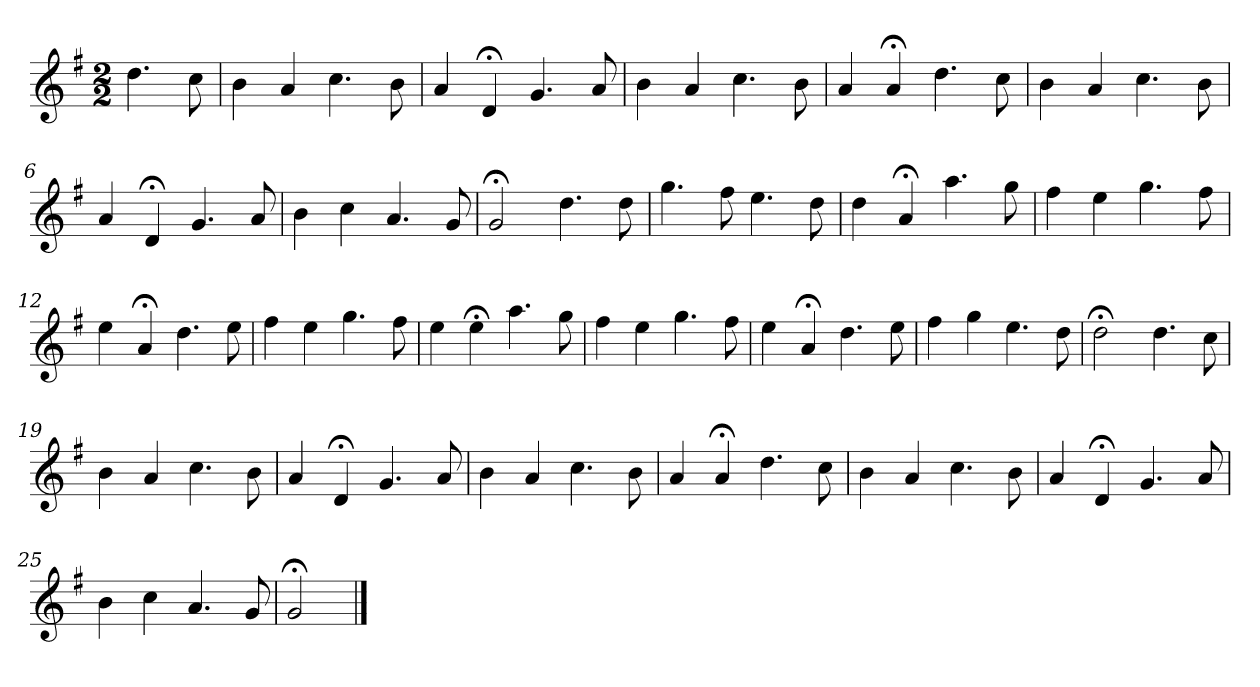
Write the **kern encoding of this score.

**kern
*part1
*staff1
*k[f#]
*G:
*M2/2
*MM120
=
4.dd
8cc
=1
4b
4a
4.cc
8b
=2
4a
4d;<
4.g
8a
=3
4b
4a
4.cc
8b
=4
4a
4a;<
4.dd
8cc
=5
4b
4a
4.cc
8b
=6
4a
4d;<
4.g
8a
=7
4b
4cc
4.a
8g
=8
2g;<
4.dd
8dd
=9
4.gg
8ff#
4.ee
8dd
=10
4dd
4a;<
4.aa
8gg
=11
4ff#
4ee
4.gg
8ff#
=12
4ee
4a;<
4.dd
8ee
=13
4ff#
4ee
4.gg
8ff#
=14
4ee
4ee;<
4.aa
8gg
=15
4ff#
4ee
4.gg
8ff#
=16
4ee
4a;<
4.dd
8ee
=17
4ff#
4gg
4.ee
8dd
=18
2dd;<
4.dd
8cc
=19
4b
4a
4.cc
8b
=20
4a
4d;<
4.g
8a
=21
4b
4a
4.cc
8b
=22
4a
4a;<
4.dd
8cc
=23
4b
4a
4.cc
8b
=24
4a
4d;<
4.g
8a
=25
4b
4cc
4.a
8g
=26
2g;<
==
*-
